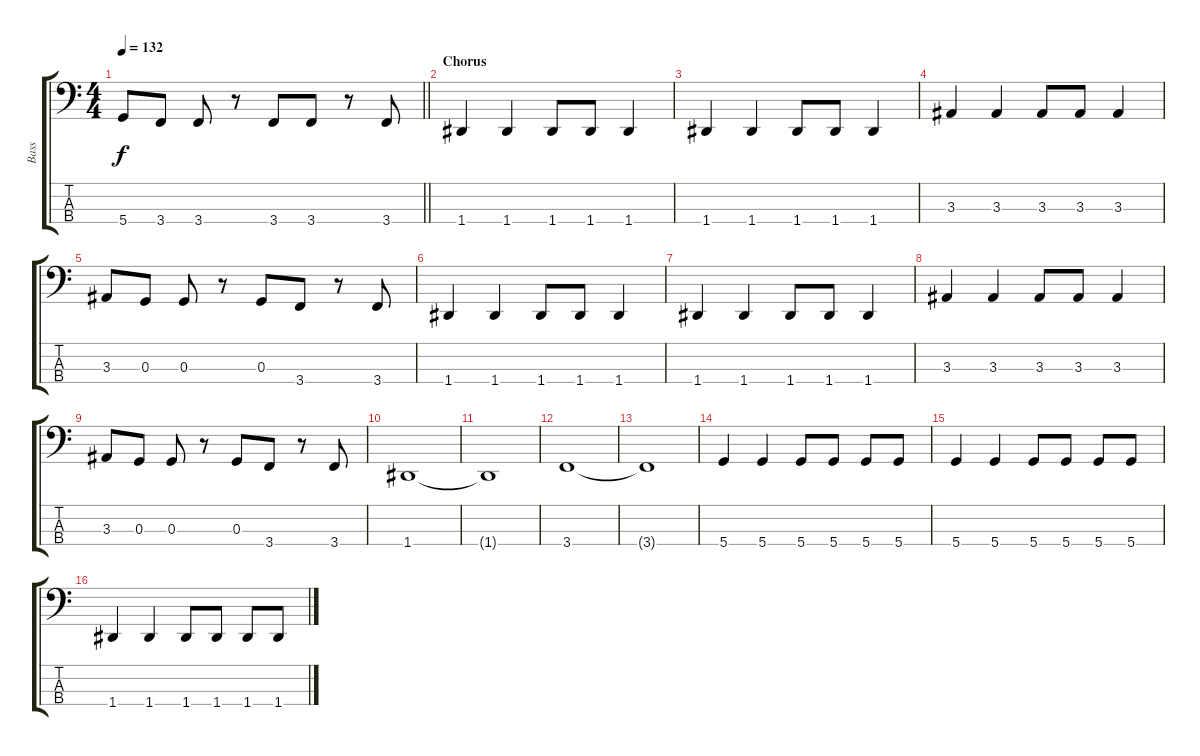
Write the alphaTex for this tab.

\track ("Bass" "Bass") {instrument electricbassfinger}
\staff {score tabs}
\tuning (F2 C2 G1 D1) {hide}
\ts (4 4)
\tempo 132
\clef f4
\barLineRight lightlight
\ks c
5.4.8{dy f} 3.4.8 3.4.8 r.8 3.4.8 3.4.8 r.8 3.4.8 |
\section ("" "Chorus")
1.4.4 1.4.4 1.4.8 1.4.8 1.4.4 |
1.4.4 1.4.4 1.4.8 1.4.8 1.4.4 |
3.3.4 3.3.4 3.3.8 3.3.8 3.3.4 |
3.3.8 0.3.8 0.3.8 r.8 0.3.8 3.4.8 r.8 3.4.8 |
1.4.4 1.4.4 1.4.8 1.4.8 1.4.4 |
1.4.4 1.4.4 1.4.8 1.4.8 1.4.4 |
3.3.4 3.3.4 3.3.8 3.3.8 3.3.4 |
3.3.8 0.3.8 0.3.8 r.8 0.3.8 3.4.8 r.8 3.4.8 |
1.4.1 |
1.4{t}.1 |
3.4.1 |
3.4{t}.1 |
5.4.4 5.4.4 5.4.8 5.4.8 5.4.8 5.4.8 |
5.4.4 5.4.4 5.4.8 5.4.8 5.4.8 5.4.8 |
1.4.4 1.4.4 1.4.8 1.4.8 1.4.8 1.4.8
